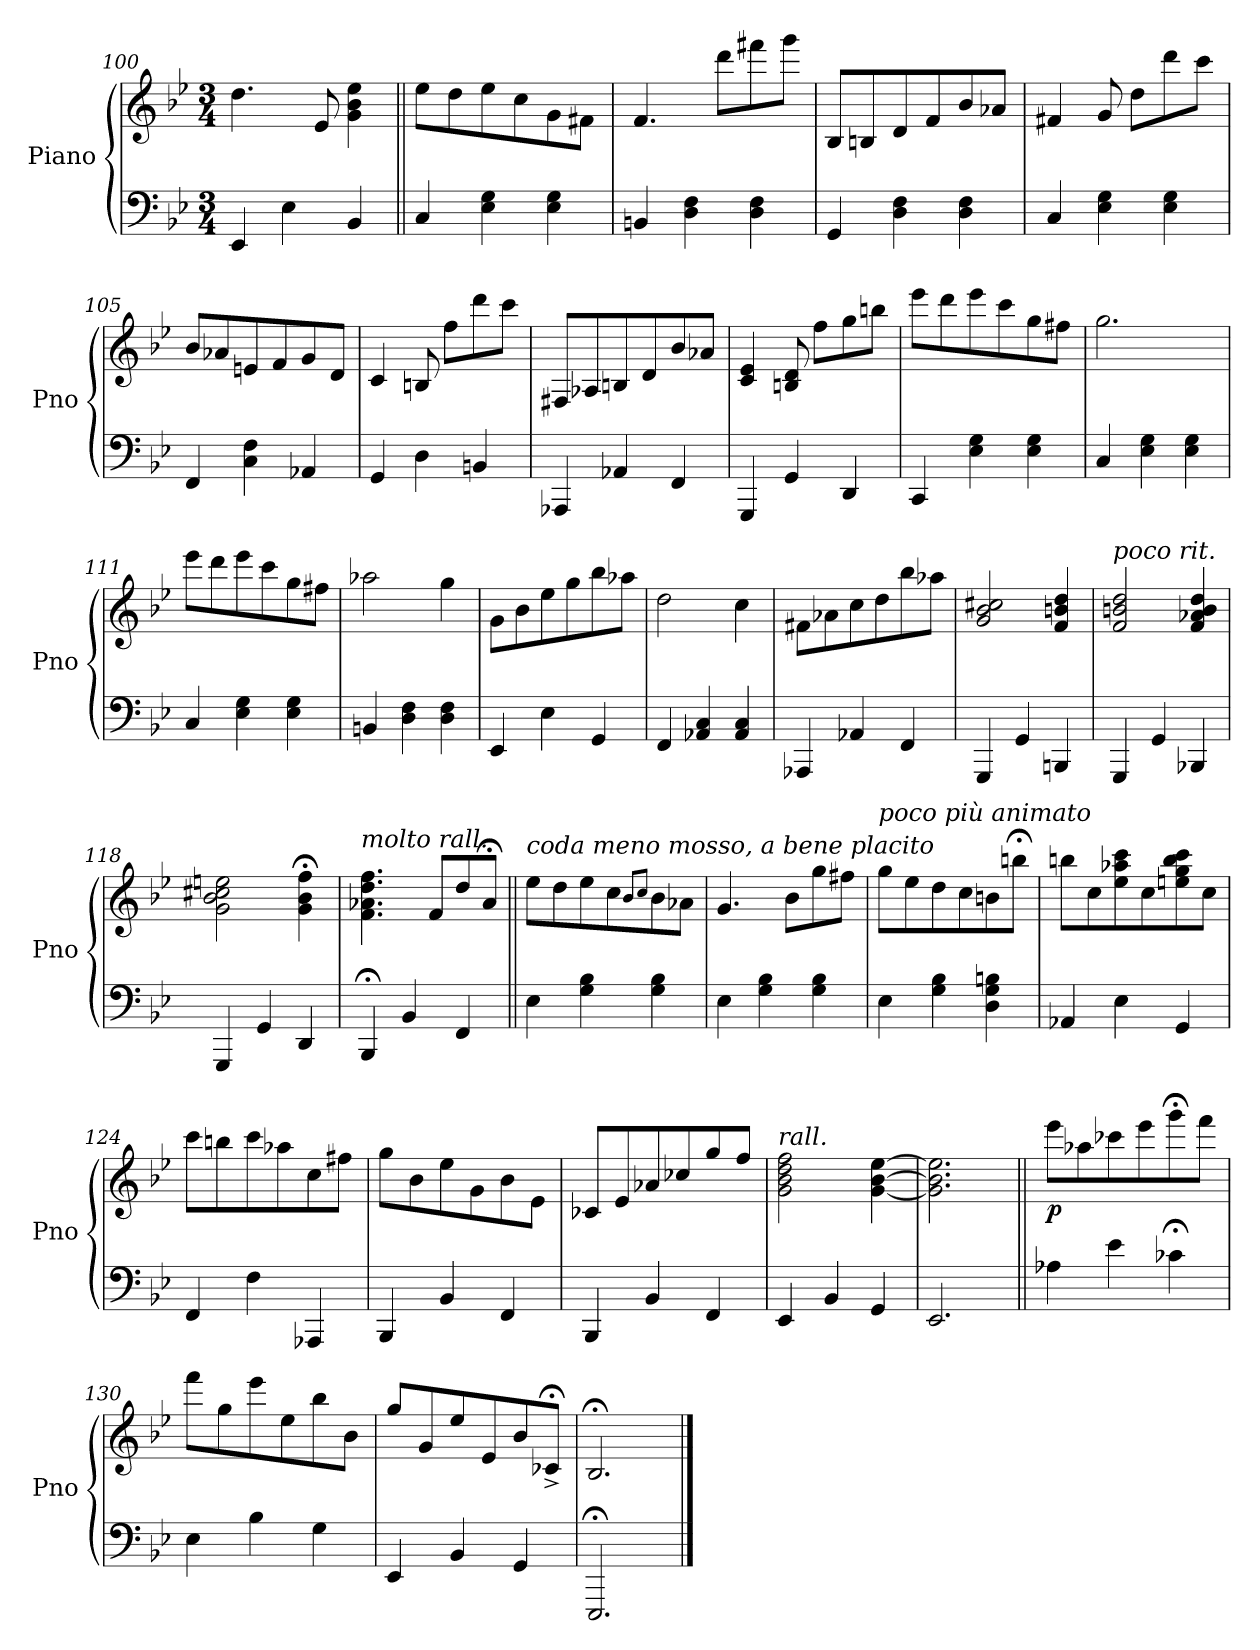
**kern	**kern	**dynam
*part1	*part1	*part1
*staff2	*staff1	*staff1/2
*I"Piano	*	*
*I'Pno	*	*
*clefF4	*clefG2	*
*k[b-e-]	*k[b-e-]	*
*M3/4	*M3/4	*
=100	=100	=100
4EE-/	4.dd\	.
4E-\	.	.
.	8e-/	.
4BB-/	4g\ 4b-\ 4ee-\	.
!!LO:LB:g=z
=101||	=101||	=101||
4C/	8ee-\L	.
.	8dd\	.
4E-\ 4G\	8ee-\	.
.	8cc\	.
4E-\ 4G\	8g\	.
.	8f#X\J	.
=102	=102	=102
4BBn/	4.f/	.
4D\ 4F\	.	.
.	8ddd\L	.
4D\ 4F\	8fff#X\	.
.	8ggg\J	.
=103	=103	=103
4GG/	8B-/L	.
.	8Bn/	.
4D\ 4F\	8d/	.
.	8f/	.
4D\ 4F\	8b-/	.
.	8a-X/J	.
=104	=104	=104
4C/	4f#X/	.
4E-\ 4G\	8g/	.
.	8dd\L	.
4E-\ 4G\	8ddd\	.
.	8ccc\J	.
!!LO:LB:g=z
=105	=105	=105
4FF/	8b-/L	.
.	8a-X/	.
4C\ 4F\	8en/	.
.	8f/	.
4AA-X/	8g/	.
.	8d/J	.
=106	=106	=106
4GG/	4c/	.
4D\	8Bn/	.
.	8ff\L	.
4BBn/	8ddd\	.
.	8ccc\J	.
=107	=107	=107
4AAA-X/	8F#X/L	.
.	8A-X/	.
4AA-X/	8Bn/	.
.	8d/	.
4FF/	8b-/	.
.	8a-X/J	.
=108	=108	=108
4GGG/	4c/ 4e-/	.
4GG/	8Bn/ 8d/	.
.	8ff\L	.
4DD/	8gg\	.
.	8bbn\J	.
!!LO:PB:g=z
=109	=109	=109
4CC/	8eee-\L	.
.	8ddd\	.
4E-\ 4G\	8eee-\	.
.	8ccc\	.
4E-\ 4G\	8gg\	.
.	8ff#X\J	.
=110	=110	=110
4C/	2.gg\	.
4E-\ 4G\	.	.
4E-\ 4G\	.	.
=111	=111	=111
4C/	8eee-\L	.
.	8ddd\	.
4E-\ 4G\	8eee-\	.
.	8ccc\	.
4E-\ 4G\	8gg\	.
.	8ff#X\J	.
=112	=112	=112
4BBn/	2aa-X\	.
4D\ 4F\	.	.
4D\ 4F\	4gg\	.
!!LO:LB:g=z
=113	=113	=113
4EE-/	8g\L	.
.	8b-\	.
4E-\	8ee-\	.
.	8gg\	.
4GG/	8bb-\	.
.	8aa-X\J	.
=114	=114	=114
4FF/	2dd\	.
4AA-X/ 4C/	.	.
4AA-/ 4C/	4cc\	.
=115	=115	=115
4AAA-X/	8f#X\L	.
.	8a-X\	.
4AA-X/	8cc\	.
.	8dd\	.
4FF/	8bb-\	.
.	8aa-X\J	.
=116	=116	=116
4GGG/	2g/ 2b-/ 2cc#X/	.
4GG/	.	.
4BBBn/	4f/ 4bn/ 4dd/	.
!!LO:LB:g=z
=117	=117	=117
!	!LO:TX:a:i:t=poco rit.	!
4GGG/	2f/ 2bn/ 2dd/	.
4GG/	.	.
4BBB-X/	4f/ 4a-X/ 4b/ 4dd/	.
=118	=118	=118
*	*MM132	*
4GGG/	2g\ 2b-\ 2cc#X\ 2een\	.
4GG/	.	.
4DD/	4g\;< 4b-\;< 4ff\;<	.
=119	=119	=119
!	!LO:TX:a:i:t=molto rall.	!
4BBB-;</	4.f\ 4.a-X\ 4.dd\ 4.ff\	.
4BB-/	.	.
.	8f/L	.
4FF/	8dd/	.
.	8a-;</J	.
!!LO:LB:g=z
=120||	=120||	=120||
*	*MM112	*
!	!LO:TX:a:i:t=coda meno mosso, a bene placito	!
4E-\	8ee-\L	.
.	8dd\	.
*	*MM132	*
4G\ 4B-\	8ee-\	.
.	8cc\	.
.	8qb-/L	.
.	8qcc/J	.
4G\ 4B-\	8b-\	.
.	8a-X\J	.
=121	=121	=121
4E-\	4.g/	.
4G\ 4B-\	.	.
*	*MM122	*
.	8b-\L	.
4G\ 4B-\	8gg\	.
.	8ff#X\J	.
=122	=122	=122
*	*MM134	*
!	!LO:TX:a:i:t=poco più animato	!
4E-\	8gg\L	.
.	8ee-\	.
4G\ 4B-\	8dd\	.
*	*MM136	*
.	8cc\	.
4D\ 4G\ 4Bn\	8bn\	.
.	8bbn;<\J	.
=123	=123	=123
*	*MM138	*
4AA-X/	8bbn\L	.
.	8cc\	.
*	*MM140	*
4E-\	8ee-\ 8aa-X\ 8ccc\	.
.	8cc\	.
*	*MM144	*
4GG/	8een\ 8gg\ 8bb\ 8ccc\	.
.	8cc\J	.
!!LO:LB:g=z
=124	=124	=124
4FF/	8ccc\L	.
.	8bbn\	.
4F\	8ccc\	.
*	*MM132	*
.	8aa-X\	.
4AAA-X/	8cc\	.
.	8ff#X\J	.
=125	=125	=125
*	*MM142	*
4BBB-/	8gg\L	.
.	8b-\	.
4BB-/	8ee-\	.
.	8g\	.
*	*MM136	*
4FF/	8b-\	.
.	8e-\J	.
=126	=126	=126
*	*MM126	*
4BBB-/	8c-X/L	.
.	8e-/	.
4BB-/	8a-X/	.
.	8cc-X/	.
*	*MM112	*
4FF/	8gg/	.
.	8ff/J	.
=127	=127	=127
!	!LO:TX:a:i:t=rall.	!
4EE-/	2g\ 2b-\ 2dd\ 2ff\	.
4BB-/	.	.
4GG/	[4g\ [4b-\ [4ee-\	.
=128	=128	=128
2.EE-/	2.g\] 2.b-\] 2.ee-\]	.
!!LO:LB:g=z
=129||	=129||	=129||
!	!	!LO:DY:b
4A-X\	8eee-\L	p
.	8aa-X\	.
4e-\	8ccc-X\	.
.	8eee-\	.
4c-X;<\	8ggg;<\	.
.	8fff\J	.
=130	=130	=130
*	*MM132	*
4E-\	8fff\L	.
.	8gg\	.
4B-\	8eee-\	.
.	8ee-\	.
4G\	8bb-\	.
.	8b-\J	.
=131	=131	=131
4EE-/	8gg/L	.
.	8g/	.
4BB-/	8ee-/	.
.	8e-/	.
*	*MM102	*
4GG/	8b-/	.
.	8c-X;<^/J	.
=132	=132	=132
2.EEE-;</	2.B-;</	.
==	==	==
*-	*-	*-
